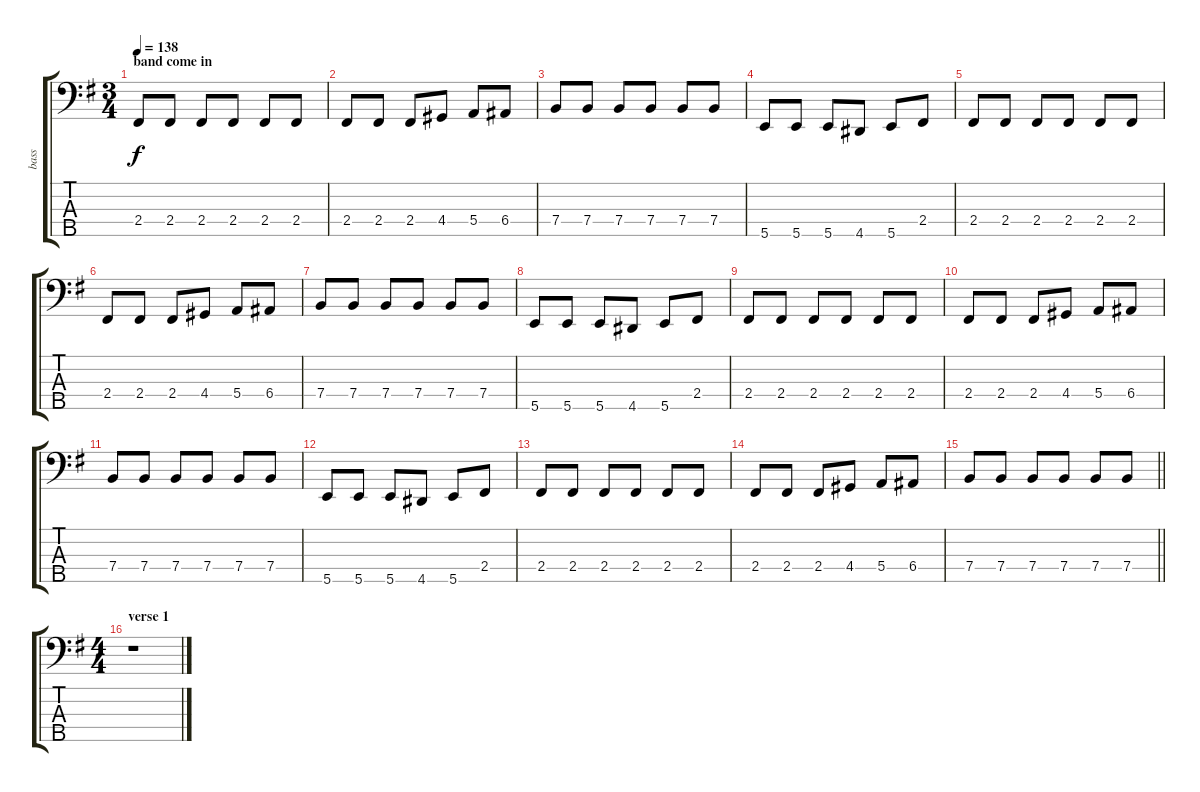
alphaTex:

\track ("bass" "bass") {instrument electricbassfinger}
\staff {score tabs}
\tuning (G2 D2 A1 E1 B0) {hide}
\ts (3 4)
\section ("" "band come in")
\tempo 138
\clef f4
\ks eminor
2.4.8{dy f} 2.4.8 2.4.8 2.4.8 2.4.8 2.4.8 |
2.4.8 2.4.8 2.4.8 4.4.8 5.4.8 6.4.8 |
7.4.8 7.4.8 7.4.8 7.4.8 7.4.8 7.4.8 |
5.5.8 5.5.8 5.5.8 4.5.8 5.5.8 2.4.8 |
2.4.8 2.4.8 2.4.8 2.4.8 2.4.8 2.4.8 |
2.4.8 2.4.8 2.4.8 4.4.8 5.4.8 6.4.8 |
7.4.8 7.4.8 7.4.8 7.4.8 7.4.8 7.4.8 |
5.5.8 5.5.8 5.5.8 4.5.8 5.5.8 2.4.8 |
2.4.8 2.4.8 2.4.8 2.4.8 2.4.8 2.4.8 |
2.4.8 2.4.8 2.4.8 4.4.8 5.4.8 6.4.8 |
7.4.8 7.4.8 7.4.8 7.4.8 7.4.8 7.4.8 |
5.5.8 5.5.8 5.5.8 4.5.8 5.5.8 2.4.8 |
2.4.8 2.4.8 2.4.8 2.4.8 2.4.8 2.4.8 |
2.4.8 2.4.8 2.4.8 4.4.8 5.4.8 6.4.8 |
\barLineRight lightlight
7.4.8 7.4.8 7.4.8 7.4.8 7.4.8 7.4.8 |
\ts (4 4)
\section ("" "verse 1")
r.1
